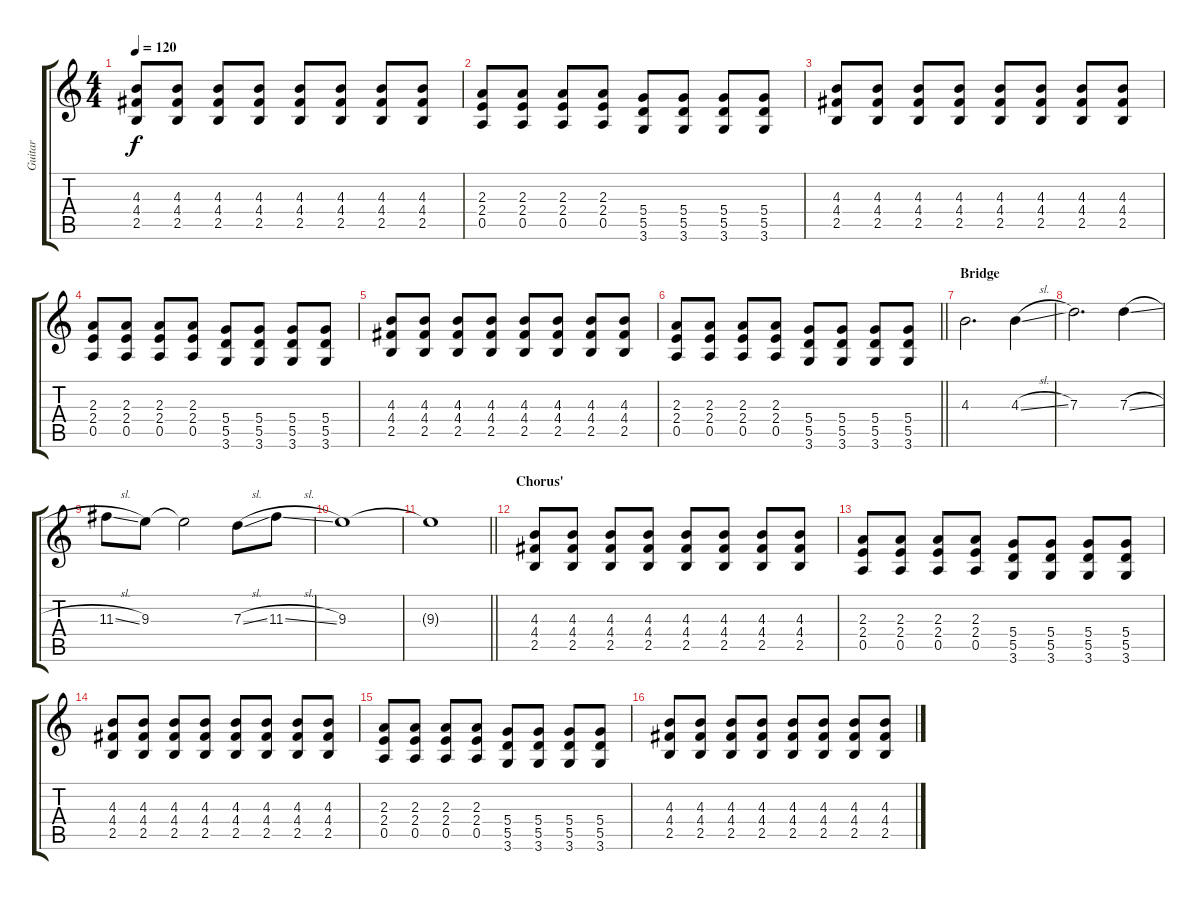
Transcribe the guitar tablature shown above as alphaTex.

\track ("Guitar" "Guitar") {instrument acousticguitarsteel}
\staff {score tabs}
\tuning (E4 B3 G3 D3 A2 E2) {hide}
\ts (4 4)
\tempo 120
\clef g2
\ks c
(4.3 4.4 2.5).8{dy f} (4.3 4.4 2.5).8 (4.3 4.4 2.5).8 (4.3 4.4 2.5).8 (4.3 4.4 2.5).8 (4.3 4.4 2.5).8 (4.3 4.4 2.5).8 (4.3 4.4 2.5).8 |
(2.3 2.4 0.5).8 (2.3 2.4 0.5).8 (2.3 2.4 0.5).8 (2.3 2.4 0.5).8 (5.4 5.5 3.6).8 (5.4 5.5 3.6).8 (5.4 5.5 3.6).8 (5.4 5.5 3.6).8 |
(4.3 4.4 2.5).8 (4.3 4.4 2.5).8 (4.3 4.4 2.5).8 (4.3 4.4 2.5).8 (4.3 4.4 2.5).8 (4.3 4.4 2.5).8 (4.3 4.4 2.5).8 (4.3 4.4 2.5).8 |
(2.3 2.4 0.5).8 (2.3 2.4 0.5).8 (2.3 2.4 0.5).8 (2.3 2.4 0.5).8 (5.4 5.5 3.6).8 (5.4 5.5 3.6).8 (5.4 5.5 3.6).8 (5.4 5.5 3.6).8 |
(4.3 4.4 2.5).8 (4.3 4.4 2.5).8 (4.3 4.4 2.5).8 (4.3 4.4 2.5).8 (4.3 4.4 2.5).8 (4.3 4.4 2.5).8 (4.3 4.4 2.5).8 (4.3 4.4 2.5).8 |
\barLineRight lightlight
(2.3 2.4 0.5).8 (2.3 2.4 0.5).8 (2.3 2.4 0.5).8 (2.3 2.4 0.5).8 (5.4 5.5 3.6).8 (5.4 5.5 3.6).8 (5.4 5.5 3.6).8 (5.4 5.5 3.6).8 |
\section ("" "Bridge")
4.3.2{d} 4.3{sl}.4 |
7.3.2{d} 7.3{sl}.4 |
11.3{sl}.8 9.3.8 9.3{t}.2 7.3{sl}.8 11.3{sl}.8 |
9.3.1 |
\barLineRight lightlight
9.3{t}.1 |
\section ("" "Chorus'")
(4.3 4.4 2.5).8 (4.3 4.4 2.5).8 (4.3 4.4 2.5).8 (4.3 4.4 2.5).8 (4.3 4.4 2.5).8 (4.3 4.4 2.5).8 (4.3 4.4 2.5).8 (4.3 4.4 2.5).8 |
(2.3 2.4 0.5).8 (2.3 2.4 0.5).8 (2.3 2.4 0.5).8 (2.3 2.4 0.5).8 (5.4 5.5 3.6).8 (5.4 5.5 3.6).8 (5.4 5.5 3.6).8 (5.4 5.5 3.6).8 |
(4.3 4.4 2.5).8 (4.3 4.4 2.5).8 (4.3 4.4 2.5).8 (4.3 4.4 2.5).8 (4.3 4.4 2.5).8 (4.3 4.4 2.5).8 (4.3 4.4 2.5).8 (4.3 4.4 2.5).8 |
(2.3 2.4 0.5).8 (2.3 2.4 0.5).8 (2.3 2.4 0.5).8 (2.3 2.4 0.5).8 (5.4 5.5 3.6).8 (5.4 5.5 3.6).8 (5.4 5.5 3.6).8 (5.4 5.5 3.6).8 |
(4.3 4.4 2.5).8 (4.3 4.4 2.5).8 (4.3 4.4 2.5).8 (4.3 4.4 2.5).8 (4.3 4.4 2.5).8 (4.3 4.4 2.5).8 (4.3 4.4 2.5).8 (4.3 4.4 2.5).8
